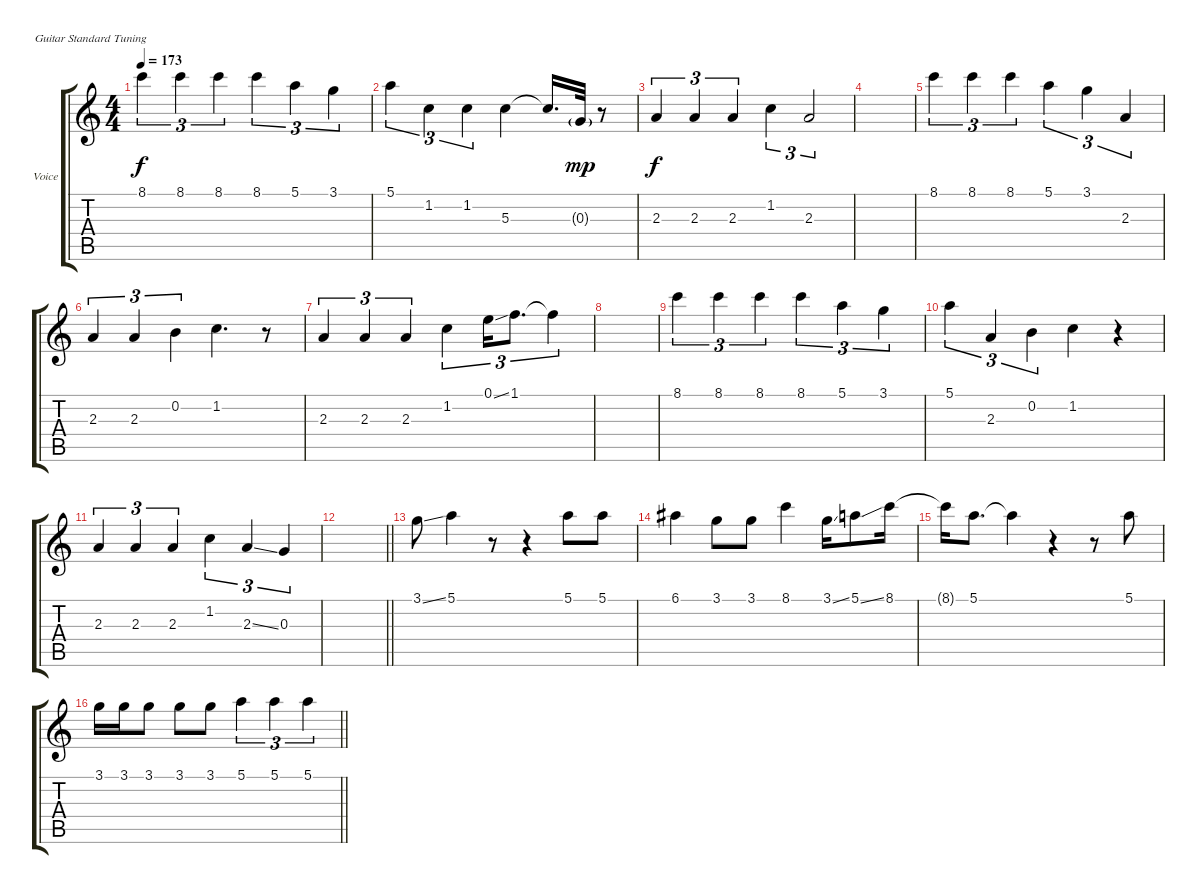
\bracketExtendMode groupsimilarinstruments
\firstSystemTrackNameOrientation horizontal
\otherSystemsTrackNameOrientation horizontal
\track ("Voice" "Voice") {mute instrument acousticguitarsteel}
\staff {score tabs}
\tuning (E4 B3 G3 D3 A2 E2)
\ts (4 4)
\tempo 173
\clef g2
\scale
0.333333
\ks c
8.1.4{tu (3 2) dy f} 8.1.4{tu (3 2)} 8.1.4{tu (3 2)} 8.1.4{tu (3 2)} 5.1.4{tu (3 2)} 3.1.4{tu (3 2)} |
\scale
0.333333 5.1.4{tu (3 2)} 1.2.4{tu (3 2)} 1.2.4{tu (3 2)} 5.3.4 5.3{t}.16{d} 0.3{g}.32{dy mp} r.8 |
\scale
0.333333 2.3.4{tu (3 2) dy f} 2.3.4{tu (3 2)} 2.3.4{tu (3 2)} 1.2.4{tu (3 2)} 2.3.2{tu (3 2)} |
\scale
0.333333 |
\scale
0.333333 8.1.4{tu (3 2)} 8.1.4{tu (3 2)} 8.1.4{tu (3 2)} 5.1.4{tu (3 2)} 3.1.4{tu (3 2)} 2.3.4{tu (3 2)} |
\scale
0.333333 2.3.4{tu (3 2)} 2.3.4{tu (3 2)} 0.2.4{tu (3 2)} 1.2.4{d} r.8 |
\scale
0.333333 2.3.4{tu (3 2)} 2.3.4{tu (3 2)} 2.3.4{tu (3 2)} 1.2.4{tu (3 2)} 0.1{ss}.16{tu (3 2)} 1.1.8{d tu (3 2)} 1.1{t}.4{tu (3 2)} |
\scale
0.333333 |
\scale
0.333333 8.1.4{tu (3 2)} 8.1.4{tu (3 2)} 8.1.4{tu (3 2)} 8.1.4{tu (3 2)} 5.1.4{tu (3 2)} 3.1.4{tu (3 2)} |
\scale
0.333333 5.1.4{tu (3 2)} 2.3.4{tu (3 2)} 0.2.4{tu (3 2)} 1.2.4 r.4 |
\scale
0.333333 2.3.4{tu (3 2)} 2.3.4{tu (3 2)} 2.3.4{tu (3 2)} 1.2.4{tu (3 2)} 2.3{ss}.4{tu (3 2)} 0.3.4{tu (3 2)} |
\scale
0.333333
\barLineRight lightlight
|
\scale
0.333333 3.1{ss}.8 5.1.4 r.8 r.4 5.1.8 5.1.8 |
\scale
0.333333 6.1.4 3.1.8 3.1.8 8.1.4 3.1{ss}.16 5.1{ss}.8 8.1.16 |
\scale
0.333333 8.1{t}.16 5.1.8{d} 5.1{t}.4 r.4 r.8 5.1.8 |
\scale
0.333333
\barLineRight lightlight
3.1.16 3.1.16 3.1.8 3.1.8 3.1.8 5.1.4{tu (3 2)} 5.1.4{tu (3 2)} 5.1.4{tu (3 2)}
